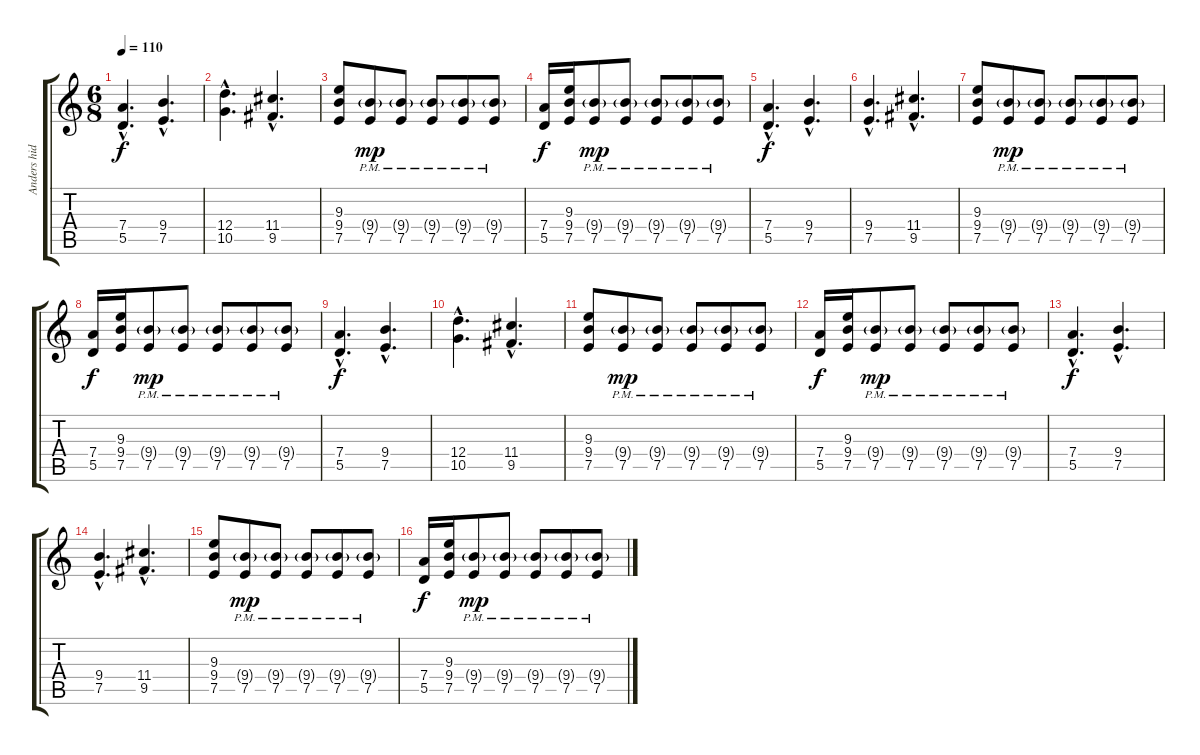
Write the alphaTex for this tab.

\track ("Anders hidle" "Anders hid") {instrument distortionguitar}
\staff {score tabs}
\tuning (E4 B3 G3 D3 A2 E2) {hide}
\ts (6 8)
\tempo 110
\clef g2
\ks c
(7.4{hac} 5.5{hac}).4{d dy f} (9.4{hac} 7.5{hac}).4{d} |
(12.4{hac} 10.5{hac}).4{d} (11.4{hac} 9.5{hac}).4{d} |
(9.3 9.4 7.5).8 (9.4{g pm} 7.5{pm}).8{dy mp} (9.4{g pm} 7.5{pm}).8 (9.4{g pm} 7.5{pm}).8 (9.4{g pm} 7.5{pm}).8 (9.4{g pm} 7.5{pm}).8 |
(7.4 5.5).16{dy f} (9.3 9.4 7.5).16 (9.4{g pm} 7.5{pm}).8{dy mp} (9.4{g pm} 7.5{pm}).8 (9.4{g pm} 7.5{pm}).8 (9.4{g pm} 7.5{pm}).8 (9.4{g pm} 7.5{pm}).8 |
(7.4{hac} 5.5{hac}).4{d dy f} (9.4{hac} 7.5{hac}).4{d} |
(9.4{hac} 7.5{hac}).4{d} (11.4{hac} 9.5{hac}).4{d} |
(9.3 9.4 7.5).8 (9.4{g pm} 7.5{pm}).8{dy mp} (9.4{g pm} 7.5{pm}).8 (9.4{g pm} 7.5{pm}).8 (9.4{g pm} 7.5{pm}).8 (9.4{g pm} 7.5{pm}).8 |
(7.4 5.5).16{dy f} (9.3 9.4 7.5).16 (9.4{g pm} 7.5{pm}).8{dy mp} (9.4{g pm} 7.5{pm}).8 (9.4{g pm} 7.5{pm}).8 (9.4{g pm} 7.5{pm}).8 (9.4{g pm} 7.5{pm}).8 |
(7.4{hac} 5.5{hac}).4{d dy f} (9.4{hac} 7.5{hac}).4{d} |
(12.4{hac} 10.5{hac}).4{d} (11.4{hac} 9.5{hac}).4{d} |
(9.3 9.4 7.5).8 (9.4{g pm} 7.5{pm}).8{dy mp} (9.4{g pm} 7.5{pm}).8 (9.4{g pm} 7.5{pm}).8 (9.4{g pm} 7.5{pm}).8 (9.4{g pm} 7.5{pm}).8 |
(7.4 5.5).16{dy f} (9.3 9.4 7.5).16 (9.4{g pm} 7.5{pm}).8{dy mp} (9.4{g pm} 7.5{pm}).8 (9.4{g pm} 7.5{pm}).8 (9.4{g pm} 7.5{pm}).8 (9.4{g pm} 7.5{pm}).8 |
(7.4{hac} 5.5{hac}).4{d dy f} (9.4{hac} 7.5{hac}).4{d} |
(9.4{hac} 7.5{hac}).4{d} (11.4{hac} 9.5{hac}).4{d} |
(9.3 9.4 7.5).8 (9.4{g pm} 7.5{pm}).8{dy mp} (9.4{g pm} 7.5{pm}).8 (9.4{g pm} 7.5{pm}).8 (9.4{g pm} 7.5{pm}).8 (9.4{g pm} 7.5{pm}).8 |
(7.4 5.5).16{dy f} (9.3 9.4 7.5).16 (9.4{g pm} 7.5{pm}).8{dy mp} (9.4{g pm} 7.5{pm}).8 (9.4{g pm} 7.5{pm}).8 (9.4{g pm} 7.5{pm}).8 (9.4{g pm} 7.5{pm}).8
